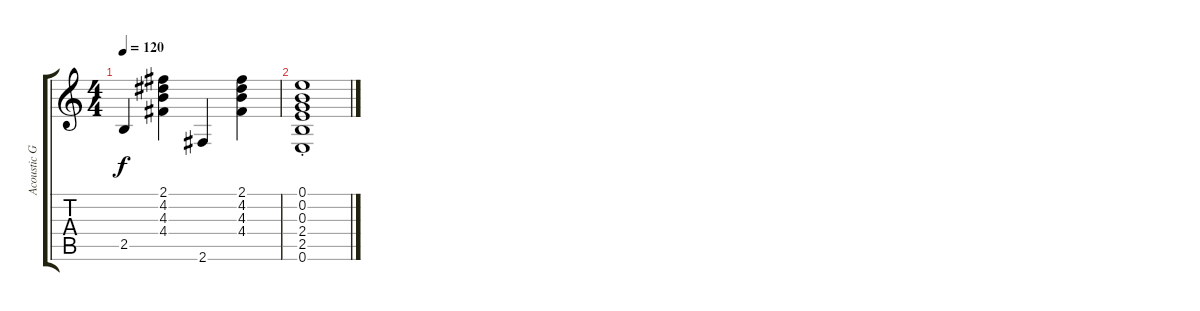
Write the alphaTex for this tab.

\track ("Acoustic Guitar 2" "Acoustic G") {instrument acousticguitarsteel}
\staff {score tabs}
\tuning (E4 B3 G3 D3 A2 E2) {hide}
\ts (4 4)
\tempo 120
\clef g2
\ks c
2.5.4{dy f} (2.1 4.2 4.3 4.4).4 2.6.4 (2.1 4.2 4.3 4.4).4 |
(0.1 0.2 0.3 2.4 2.5 0.6{st}).1
